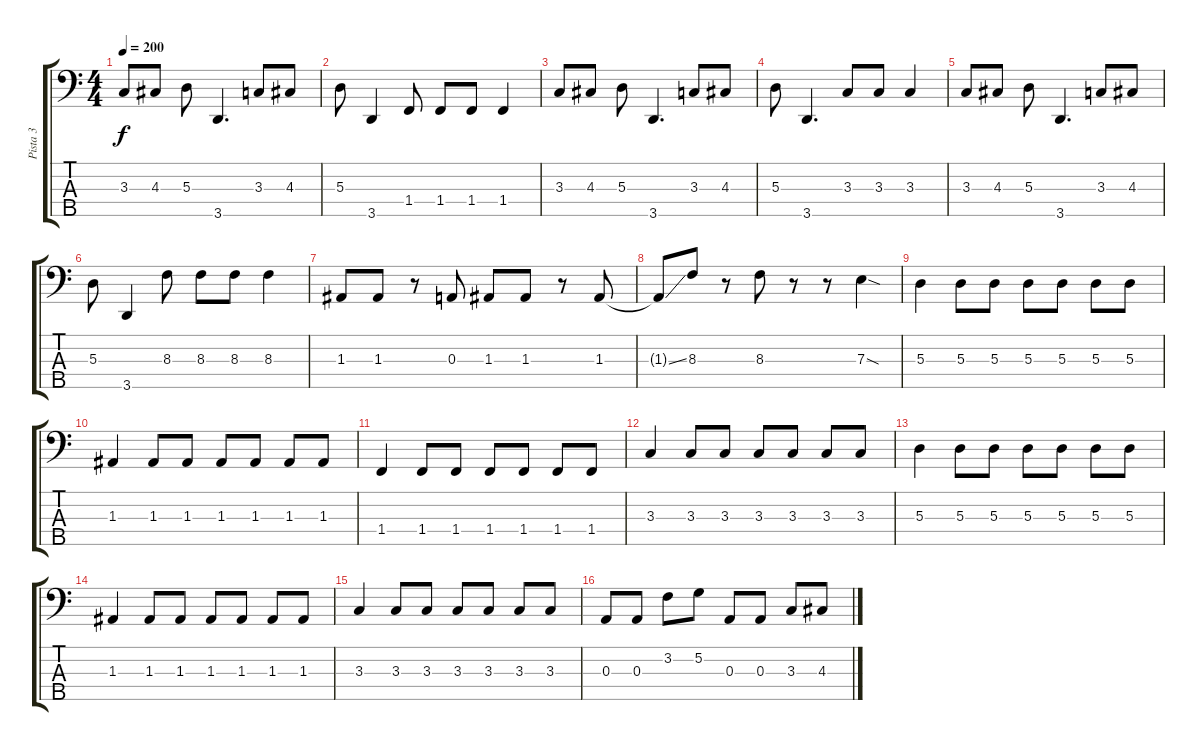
\track ("Pista 3" "Pista 3") {instrument electricbassfinger}
\staff {score tabs}
\tuning (G2 D2 A1 E1 B0) {hide}
\ts (4 4)
\tempo 200
\clef f4
\ks c
3.3.8{dy f} 4.3.8 5.3.8 3.5.4{d} 3.3.8 4.3.8 |
5.3.8 3.5.4 1.4.8 1.4.8 1.4.8 1.4.4 |
3.3.8 4.3.8 5.3.8 3.5.4{d} 3.3.8 4.3.8 |
5.3.8 3.5.4{d} 3.3.8 3.3.8 3.3.4 |
3.3.8 4.3.8 5.3.8 3.5.4{d} 3.3.8 4.3.8 |
5.3.8 3.5.4 8.3.8 8.3.8 8.3.8 8.3.4 |
1.3.8 1.3.8 r.8 0.3.8 1.3.8 1.3.8 r.8 1.3.8 |
1.3{ss t}.8 8.3.8 r.8 8.3.8 r.8 r.8 7.3{sod}.4 |
5.3.4 5.3.8 5.3.8 5.3.8 5.3.8 5.3.8 5.3.8 |
1.3.4 1.3.8 1.3.8 1.3.8 1.3.8 1.3.8 1.3.8 |
1.4.4 1.4.8 1.4.8 1.4.8 1.4.8 1.4.8 1.4.8 |
3.3.4 3.3.8 3.3.8 3.3.8 3.3.8 3.3.8 3.3.8 |
5.3.4 5.3.8 5.3.8 5.3.8 5.3.8 5.3.8 5.3.8 |
1.3.4 1.3.8 1.3.8 1.3.8 1.3.8 1.3.8 1.3.8 |
3.3.4 3.3.8 3.3.8 3.3.8 3.3.8 3.3.8 3.3.8 |
0.3.8 0.3.8 3.2.8 5.2.8 0.3.8 0.3.8 3.3.8 4.3.8
